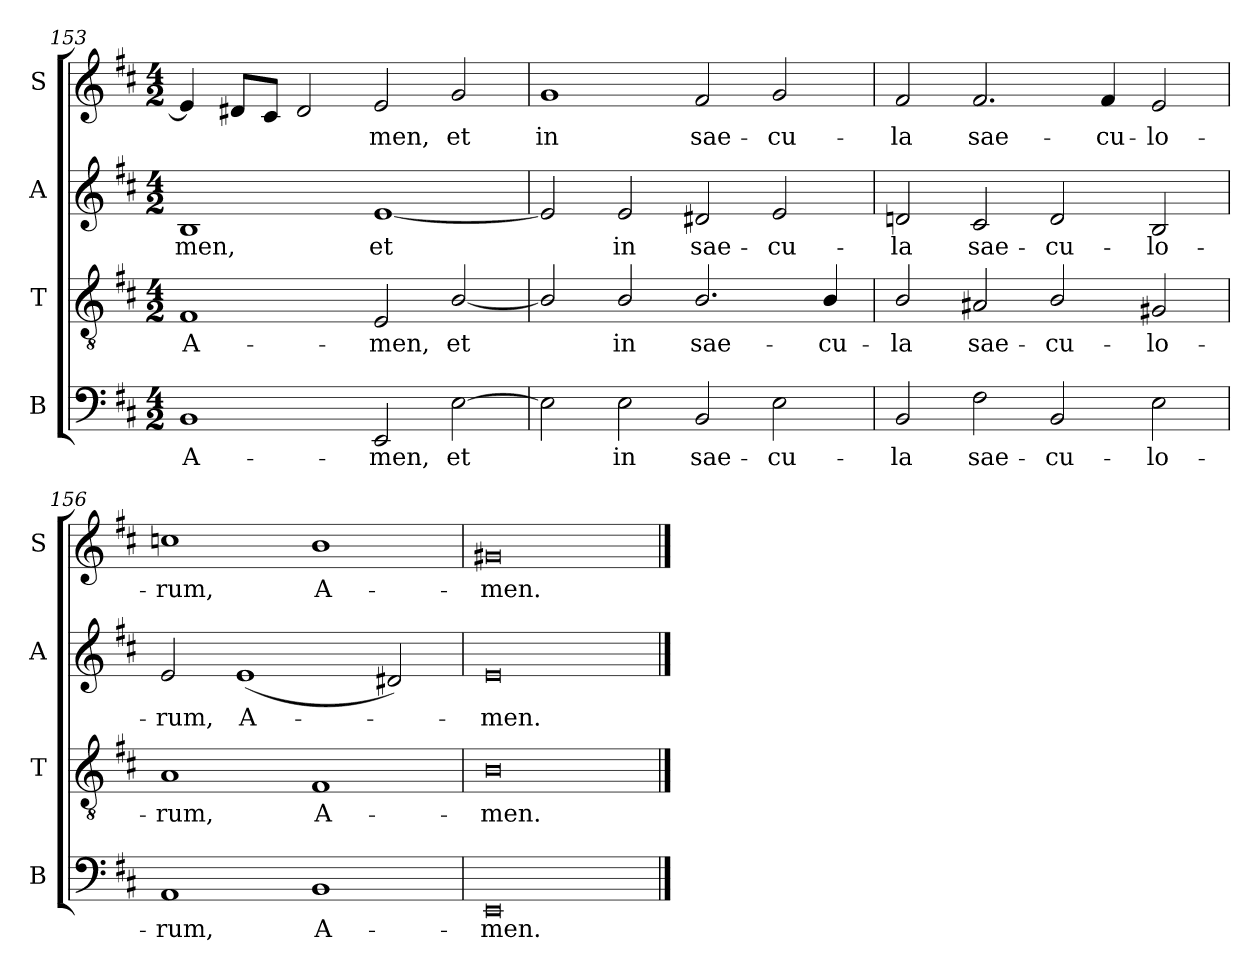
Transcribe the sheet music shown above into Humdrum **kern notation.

**kern	**text	**kern	**text	**kern	**text	**kern	**text
*part4	*part4	*part3	*part3	*part2	*part2	*part1	*part1
*staff4	*staff4	*staff3	*staff3	*staff2	*staff2	*staff1	*staff1
*I"B	*	*I"T	*	*I"A	*	*I"S	*
*I'B	*	*I'T	*	*I'A	*	*I'S	*
*clefF4	*	*clefGv2	*	*clefG2	*	*clefG2	*
*k[f#c#]	*	*k[f#c#]	*	*k[f#c#]	*	*k[f#c#]	*
*D:	*	*D:	*	*D:	*	*D:	*
*M4/2	*	*M4/2	*	*M4/2	*	*M4/2	*
=153	=153	=153	=153	=153	=153	=153	=153
!	!LO:LY:b	!	!LO:LY:b	!	!LO:LY:b	!	!
1BB	A-	1F#	A-	1B	-men,	4e]	.
.	.	.	.	.	.	8d#XL	.
.	.	.	.	.	.	8c#J	.
.	.	.	.	.	.	2d#	.
!	!LO:LY:b	!	!LO:LY:b	!	!LO:LY:b	!	!LO:LY:b
2EE	-men,	2E	-men,	[1e	et	2e	men,
!	!LO:LY:b	!	!LO:LY:b	!	!	!	!LO:LY:b
[2E	et	[2B/	et	.	.	2g/	et
=154	=154	=154	=154	=154	=154	=154	=154
!	!	!	!	!	!	!	!LO:LY:b
2E]	.	2B/]	.	2e]	.	1g	in
!	!LO:LY:b	!	!LO:LY:b	!	!LO:LY:b	!	!
2E	in	2B/	in	2e	in	.	.
!	!LO:LY:b	!	!LO:LY:b	!	!LO:LY:b	!	!LO:LY:b
2BB	sae-	2.B/	sae-	2d#X	sae-	2f#	sae-
!	!LO:LY:b	!	!	!	!LO:LY:b	!	!LO:LY:b
2E	-cu-	.	.	2e	-cu-	2g/	-cu-
!	!	!	!LO:LY:b	!	!	!	!
.	.	4B/	-cu-	.	.	.	.
=155	=155	=155	=155	=155	=155	=155	=155
!	!LO:LY:b	!	!LO:LY:b	!	!LO:LY:b	!	!LO:LY:b
2BB	-la	2B/	-la	2dn	-la	2f#	-la
!	!LO:LY:b	!	!LO:LY:b	!	!LO:LY:b	!	!LO:LY:b
2F#	sae-	2A#X	sae-	2c#	sae-	2.f#	sae-
!	!LO:LY:b	!	!LO:LY:b	!	!LO:LY:b	!	!
2BB	-cu-	2B/	-cu-	2d	-cu-	.	.
!	!	!	!	!	!	!	!LO:LY:b
.	.	.	.	.	.	4f#	-cu-
!	!LO:LY:b	!	!LO:LY:b	!	!LO:LY:b	!	!LO:LY:b
2E	-lo-	2G#X	-lo-	2B	-lo-	2e	-lo-
=156	=156	=156	=156	=156	=156	=156	=156
!	!LO:LY:b	!	!LO:LY:b	!	!LO:LY:b	!	!LO:LY:b
1AA	-rum,	1A	-rum,	2e	-rum,	1ccn	-rum,
!	!	!	!	!	!LO:LY:b	!	!
.	.	.	.	(<1e	A-	.	.
!	!LO:LY:b	!	!LO:LY:b	!	!	!	!LO:LY:b
1BB	A-	1F#	A-	.	.	1b	A-
.	.	.	.	2d#X)	.	.	.
=157	=157	=157	=157	=157	=157	=157	=157
!	!LO:LY:b	!	!LO:LY:b	!	!LO:LY:b	!	!LO:LY:b
0EE	-men.	0B	-men.	0e	men.	0g#X	-men.
==	==	==	==	==	==	==	==
*-	*-	*-	*-	*-	*-	*-	*-
